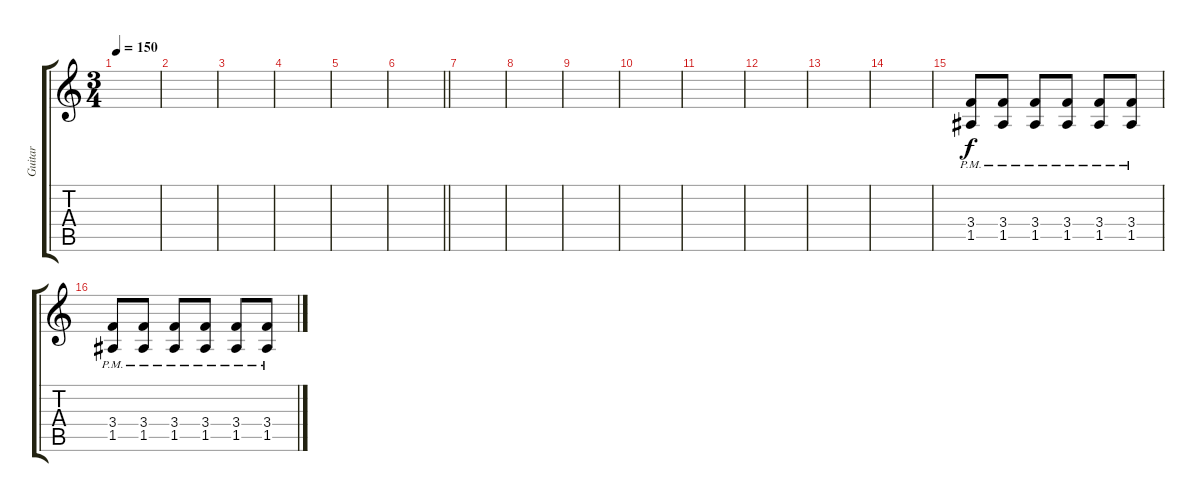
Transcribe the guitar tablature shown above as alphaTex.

\track ("Guitar" "Guitar") {instrument distortionguitar}
\staff {score tabs}
\tuning (E4 B3 G3 D3 A2 D2) {hide}
\ts (3 4)
\tempo 150
\clef g2
\ks c
|
|
|
|
|
\barLineRight lightlight
|
|
|
|
|
|
|
|
|
(3.4{pm} 1.5{pm}).8 (3.4{pm} 1.5{pm}).8 (3.4{pm} 1.5{pm}).8 (3.4{pm} 1.5{pm}).8 (3.4{pm} 1.5{pm}).8 (3.4{pm} 1.5{pm}).8 |
(3.4{pm} 1.5{pm}).8 (3.4{pm} 1.5{pm}).8 (3.4{pm} 1.5{pm}).8 (3.4{pm} 1.5{pm}).8 (3.4{pm} 1.5{pm}).8 (3.4{pm} 1.5{pm}).8
